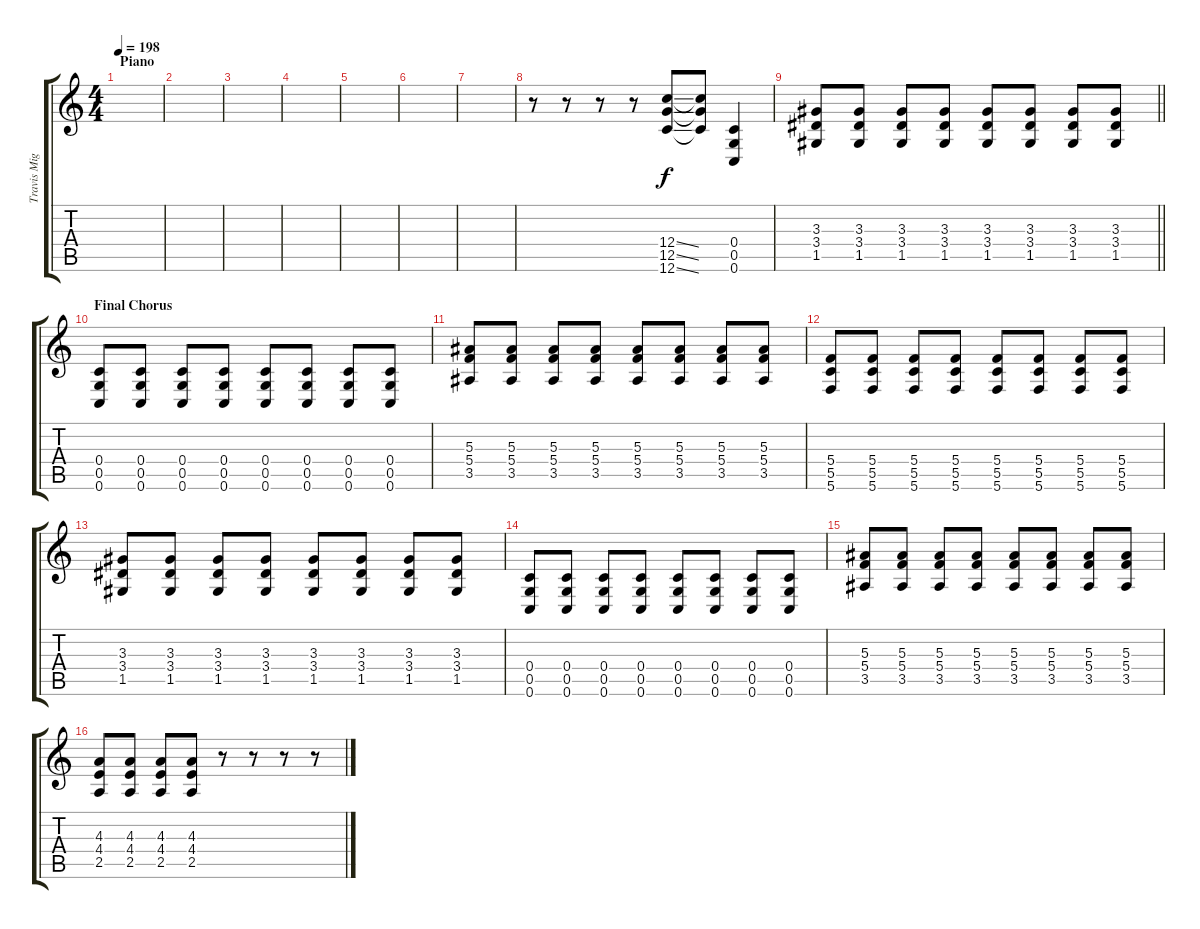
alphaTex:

\track ("Travis Miguel" "Travis Mig") {instrument distortionguitar}
\staff {score tabs}
\tuning (D4 A3 F3 C3 G2 C2) {hide}
\ts (4 4)
\section ("" "Piano")
\tempo 198
\clef g2
\ks c
|
|
|
|
|
|
|
r.8 r.8 r.8 r.8 (12.4{ss} 12.5{ss} 12.6{ss}).8 (12.4{t} 12.5{t} 12.6{t}).8 (0.4 0.5 0.6).4 |
\barLineRight lightlight
(3.3 3.4 1.5).8 (3.3 3.4 1.5).8 (3.3 3.4 1.5).8 (3.3 3.4 1.5).8 (3.3 3.4 1.5).8 (3.3 3.4 1.5).8 (3.3 3.4 1.5).8 (3.3 3.4 1.5).8 |
\section ("" "Final Chorus")
(0.4 0.5 0.6).8 (0.4 0.5 0.6).8 (0.4 0.5 0.6).8 (0.4 0.5 0.6).8 (0.4 0.5 0.6).8 (0.4 0.5 0.6).8 (0.4 0.5 0.6).8 (0.4 0.5 0.6).8 |
(5.3 5.4 3.5).8 (5.3 5.4 3.5).8 (5.3 5.4 3.5).8 (5.3 5.4 3.5).8 (5.3 5.4 3.5).8 (5.3 5.4 3.5).8 (5.3 5.4 3.5).8 (5.3 5.4 3.5).8 |
(5.4 5.5 5.6).8 (5.4 5.5 5.6).8 (5.4 5.5 5.6).8 (5.4 5.5 5.6).8 (5.4 5.5 5.6).8 (5.4 5.5 5.6).8 (5.4 5.5 5.6).8 (5.4 5.5 5.6).8 |
(3.3 3.4 1.5).8 (3.3 3.4 1.5).8 (3.3 3.4 1.5).8 (3.3 3.4 1.5).8 (3.3 3.4 1.5).8 (3.3 3.4 1.5).8 (3.3 3.4 1.5).8 (3.3 3.4 1.5).8 |
(0.4 0.5 0.6).8 (0.4 0.5 0.6).8 (0.4 0.5 0.6).8 (0.4 0.5 0.6).8 (0.4 0.5 0.6).8 (0.4 0.5 0.6).8 (0.4 0.5 0.6).8 (0.4 0.5 0.6).8 |
(5.3 5.4 3.5).8 (5.3 5.4 3.5).8 (5.3 5.4 3.5).8 (5.3 5.4 3.5).8 (5.3 5.4 3.5).8 (5.3 5.4 3.5).8 (5.3 5.4 3.5).8 (5.3 5.4 3.5).8 |
(4.3 4.4 2.5).8 (4.3 4.4 2.5).8 (4.3 4.4 2.5).8 (4.3 4.4 2.5).8 r.8 r.8 r.8 r.8
